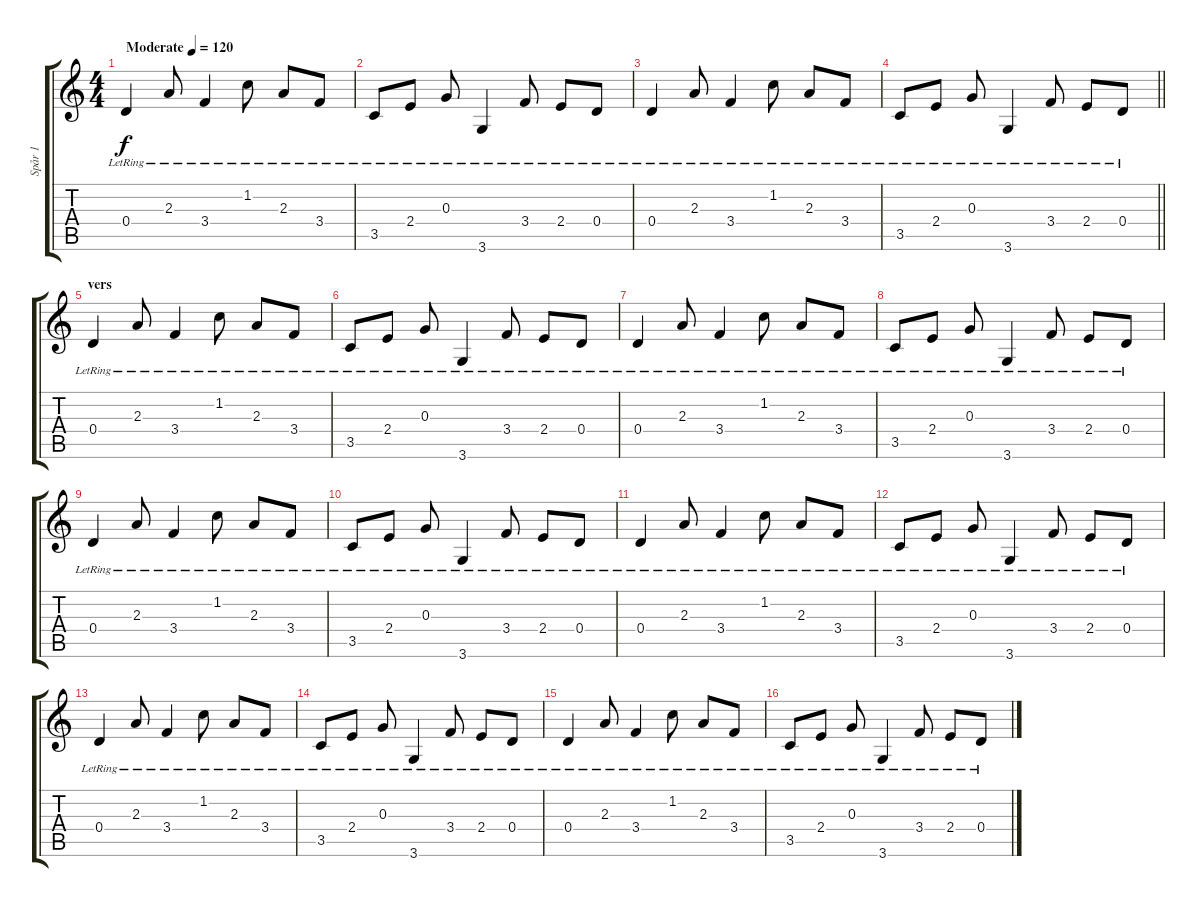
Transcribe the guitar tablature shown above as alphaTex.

\track ("Spår 1" "Spår 1") {instrument electricguitarclean}
\staff {score tabs}
\tuning (E4 B3 G3 D3 A2 E2) {hide}
\ts (4 4)
\tempo (120 "Moderate")
\clef g2
\ks c
0.4{lr}.4{dy f instrument electricguitarclean} 2.3{lr}.8 3.4{lr}.4 1.2{lr}.8 2.3{lr}.8 3.4{lr}.8 |
3.5{lr}.8 2.4{lr}.8 0.3{lr}.8 3.6{lr}.4 3.4{lr}.8 2.4{lr}.8 0.4{lr}.8 |
0.4{lr}.4 2.3{lr}.8 3.4{lr}.4 1.2{lr}.8 2.3{lr}.8 3.4{lr}.8 |
\barLineRight lightlight
3.5{lr}.8 2.4{lr}.8 0.3{lr}.8 3.6{lr}.4 3.4{lr}.8 2.4{lr}.8 0.4{lr}.8 |
\section ("" "vers")
0.4{lr}.4 2.3{lr}.8 3.4{lr}.4 1.2{lr}.8 2.3{lr}.8 3.4{lr}.8 |
3.5{lr}.8 2.4{lr}.8 0.3{lr}.8 3.6{lr}.4 3.4{lr}.8 2.4{lr}.8 0.4{lr}.8 |
0.4{lr}.4 2.3{lr}.8 3.4{lr}.4 1.2{lr}.8 2.3{lr}.8 3.4{lr}.8 |
3.5{lr}.8 2.4{lr}.8 0.3{lr}.8 3.6{lr}.4 3.4{lr}.8 2.4{lr}.8 0.4{lr}.8 |
0.4{lr}.4 2.3{lr}.8 3.4{lr}.4 1.2{lr}.8 2.3{lr}.8 3.4{lr}.8 |
3.5{lr}.8 2.4{lr}.8 0.3{lr}.8 3.6{lr}.4 3.4{lr}.8 2.4{lr}.8 0.4{lr}.8 |
0.4{lr}.4 2.3{lr}.8 3.4{lr}.4 1.2{lr}.8 2.3{lr}.8 3.4{lr}.8 |
3.5{lr}.8 2.4{lr}.8 0.3{lr}.8 3.6{lr}.4 3.4{lr}.8 2.4{lr}.8 0.4{lr}.8 |
0.4{lr}.4 2.3{lr}.8 3.4{lr}.4 1.2{lr}.8 2.3{lr}.8 3.4{lr}.8 |
3.5{lr}.8 2.4{lr}.8 0.3{lr}.8 3.6{lr}.4 3.4{lr}.8 2.4{lr}.8 0.4{lr}.8 |
0.4{lr}.4 2.3{lr}.8 3.4{lr}.4 1.2{lr}.8 2.3{lr}.8 3.4{lr}.8 |
3.5{lr}.8 2.4{lr}.8 0.3{lr}.8 3.6{lr}.4 3.4{lr}.8 2.4{lr}.8 0.4{lr}.8
